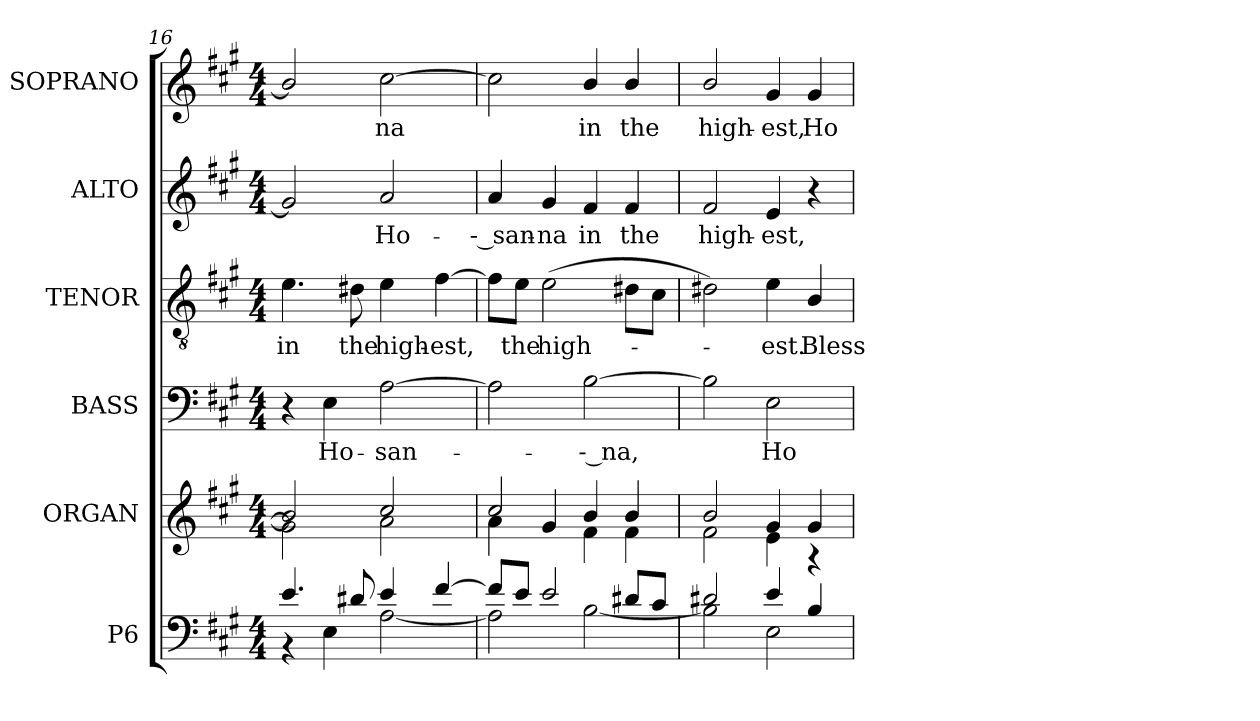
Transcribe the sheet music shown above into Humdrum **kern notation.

**kern	**kern	**kern	**text	**kern	**text	**kern	**text	**kern	**text
*part6	*part5	*part4	*part4	*part3	*part3	*part2	*part2	*part1	*part1
*staff6	*staff5	*staff4	*staff4	*staff3	*staff3	*staff2	*staff2	*staff1	*staff1
*I"P6	*I"ORGAN	*I"BASS	*	*I"TENOR	*	*I"ALTO	*	*I"SOPRANO	*
*	*I'A.	*I'B.	*	*I'T.	*	*I'A.	*	*I'S.	*
*clefF4	*clefG2	*clefF4	*	*clefGv2	*	*clefG2	*	*clefG2	*
*	*	*	*	*ITrd7c12	*	*	*	*	*
*k[f#c#g#]	*k[f#c#g#]	*k[f#c#g#]	*	*k[f#c#g#]	*	*k[f#c#g#]	*	*k[f#c#g#]	*
*A:	*A:	*A:	*	*A:	*	*A:	*	*A:	*
*M4/4	*M4/4	*M4/4	*	*M4/4	*	*M4/4	*	*M4/4	*
=16	=16	=16	=16	=16	=16	=16	=16	=16	=16
*^	*^	*	*	*	*	*	*	*	*
!	!	!	!	!	!	!	!LO:LY:b:color=#000000	!	!	!	!
4.ei/	4r	2bi/]	2g#i\]	4r	.	4.Ei\	in	2g#i/]	.	2bi/]	.
!	!	!	!	!	!LO:LY:b:color=#000000	!	!	!	!	!	!
.	4Ei\	.	.	4Ei\	Ho-	.	.	.	.	.	.
!	!	!	!	!	!	!	!LO:LY:b:color=#000000	!	!	!	!
8d#Xi/	.	.	.	.	.	8D#Xi\	the	.	.	.	.
!	!	!	!	!	!LO:LY:b:color=#000000	!	!	!	!	!	!
!	!	!	!	!	!	!	!LO:LY:b:color=#000000	!	!	!	!
!	!	!	!	!	!	!	!	!	!LO:LY:b:color=#000000	!	!
!	!	!	!	!	!	!	!	!	!	!	!LO:LY:b:color=#000000
4ei/	[2Ai\	2cc#i/	2ai\	[2Ai\	-san-	4Ei\	high-	2ai/	Ho-	[2cc#i\	-na
!	!	!	!	!	!	!	!LO:LY:b:color=#000000	!	!	!	!
[4f#i/	.	.	.	.	.	[4F#i\	-est,	.	.	.	.
!!LO:PB:g=z
=17	=17	=17	=17	=17	=17	=17	=17	=17	=17	=17	=17
!	!	!	!	!	!	!	!	!	!LO:LY:b:color=#000000	!	!
8f#i/L]	2Ai\]	2cc#i/	4ai\	2Ai\]	.	8F#i\L]	.	4ai/	-- san-	2cc#i\]	.
!	!	!	!	!	!	!	!LO:LY:b:color=#000000	!	!	!	!
8ei/J	.	.	.	.	.	8Ei\J	the	.	.	.	.
!	!	!	!	!	!	!	!LO:LY:b:color=#000000	!	!	!	!
!	!	!	!	!	!	!	!	!	!LO:LY:b:color=#000000	!	!
2ei/	.	.	4g#i/	.	.	(2Ei\	high-	4g#i/	-na	.	.
!	!	!	!	!	!LO:LY:b:color=#000000	!	!	!	!	!	!
!	!	!	!	!	!	!	!	!	!LO:LY:b:color=#000000	!	!
!	!	!	!	!	!	!	!	!	!	!	!LO:LY:b:color=#000000
.	[2Bi\	4bi/	4f#i\	[2Bi\	-- na,	.	.	4f#i/	in	4bi/	in
!	!	!	!	!	!	!	!	!	!LO:LY:b:color=#000000	!	!
!	!	!	!	!	!	!	!	!	!	!	!LO:LY:b:color=#000000
8d#Xi/L	.	4bi/	4f#i\	.	.	8D#Xi\L	.	4f#i/	the	4bi/	the
8c#i/J	.	.	.	.	.	8C#i\J	.	.	.	.	.
=18	=18	=18	=18	=18	=18	=18	=18	=18	=18	=18	=18
!	!	!	!	!	!	!	!	!	!LO:LY:b:color=#000000	!	!
!	!	!	!	!	!	!	!	!	!	!	!LO:LY:b:color=#000000
2d#Xi/	2Bi\]	2bi/	2f#i\	2Bi\]	.	2D#Xi\)	.	2f#i/	high-	2bi/	high-
!	!	!	!	!	!LO:LY:b:color=#000000	!	!	!	!	!	!
!	!	!	!	!	!	!	!LO:LY:b:color=#000000	!	!	!	!
!	!	!	!	!	!	!	!	!	!LO:LY:b:color=#000000	!	!
!	!	!	!	!	!	!	!	!	!	!	!LO:LY:b:color=#000000
4ei/	2Ei\	4g#i/	4ei\	2Ei\	Ho-	4Ei\	-est.	4ei/	-est,	4g#i/	-est,
!	!	!	!	!	!	!	!LO:LY:b:color=#000000	!	!	!	!
!	!	!	!	!	!	!	!	!	!	!	!LO:LY:b:color=#000000
4Bi/	.	4g#i/	4r	.	.	4BBi/	Bless-	4r	.	4g#i/	Ho-
*v	*v	*	*	*	*	*	*	*	*	*	*
*	*v	*v	*	*	*	*	*	*	*	*
=	=	=	=	=	=	=	=	=	=
*-	*-	*-	*-	*-	*-	*-	*-	*-	*-
